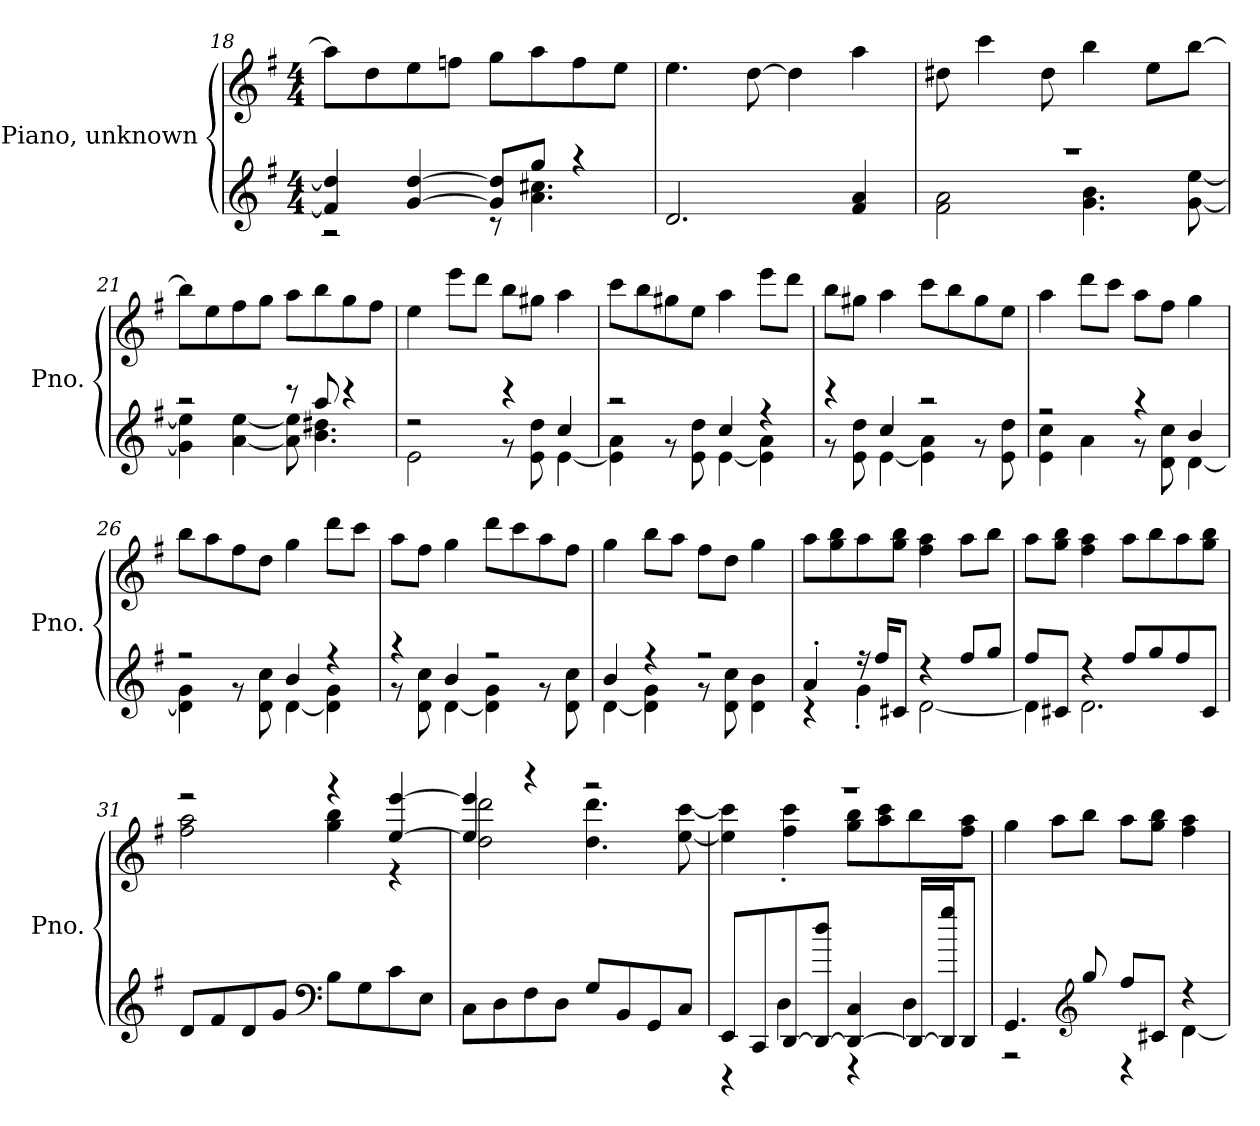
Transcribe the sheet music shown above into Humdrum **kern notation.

**kern	**kern
*part1	*part1
*staff2	*staff1
*I"Piano, unknown	*
*I'Pno.	*
*clefG2	*clefG2
*k[f#]	*k[f#]
*M4/4	*M4/4
=18	=18
*^	*
4f/] 4dd/]	2r	8aa\L]
.	.	8dd\
[4g/ [4dd/	.	8ee\
.	.	8ffn\J
8g/] 8dd/]L	8r	8gg\L
8gg/J	4.a\ 4.cc#X\	8aa\
4r	.	8ff\
.	.	8ee\J
*v	*v	*
=19	=19
2.d/	4.ee\
.	[8dd\
.	4dd\]
4f#/ 4a/	4aa\
!!LO:LB:g=z
=20	=20
*^	*
1r	2f#\ 2a\	8dd#X\
.	.	4ccc\
.	.	8dd#\
.	4.g\ 4.b\	4bb\
.	.	8ee\L
.	[8g\ [8ee\	[8bb\J
=21	=21	=21
2r	4g\] 4ee\]	8bb\L]
.	.	8ee\
.	[4a\ [4ee\	8ff#\
.	.	8gg\J
8r	8a\] 8ee\]	8aa\L
8aa/	4.b\ 4.dd#X\	8bb\
4r	.	8gg\
.	.	8ff#\J
=22	=22	=22
2r	2e\	4ee\
.	.	8eee\L
.	.	8ddd\J
4r	8r	8bb\L
.	8e\ 8dd\	8gg#X\J
4cc/	[4e\	4aa\
=23	=23	=23
2r	4e\] 4a\	8ccc\L
.	.	8bb\
.	8r	8gg#X\
.	8e\ 8dd\	8ee\J
4cc/	[4e\	4aa\
4r	4e\] 4a\	8eee\L
.	.	8ddd\J
=24	=24	=24
4r	8r	8bb\L
.	8e\ 8dd\	8gg#X\J
4cc/	[4e\	4aa\
2r	4e\] 4a\	8ccc\L
.	.	8bb\
.	8r	8gg#\
.	8e\ 8dd\	8ee\J
!!LO:PB:g=z
=25	=25	=25
2r	4e\ 4cc\	4aa\
.	4a\	8ddd\L
.	.	8ccc\J
4r	8r	8aa\L
.	8d\ 8cc\	8ff#\J
4b/	[4d\	4gg\
=26	=26	=26
2r	4d\] 4g\	8bb\L
.	.	8aa\
.	8r	8ff#\
.	8d\ 8cc\	8dd\J
4b/	[4d\	4gg\
4r	4d\] 4g\	8ddd\L
.	.	8ccc\J
=27	=27	=27
4r	8r	8aa\L
.	8d\ 8cc\	8ff#\J
4b/	[4d\	4gg\
2r	4d\] 4g\	8ddd\L
.	.	8ccc\
.	8r	8aa\
.	8d\ 8cc\	8ff#\J
=28	=28	=28
4b/	[4d\	4gg\
4r	4d\] 4g\	8bb\L
.	.	8aa\J
2r	8r	8ff#\L
.	8d\ 8cc\	8dd\J
.	4d\ 4b\	4gg\
!!LO:LB:g=z
=29	=29	=29
4a'/	4r	8aa\L
.	.	8gg\ 8bb\
16r	4g'\	8aa\
16ff#/KL	.	.
8c#X/J	.	8gg\ 8bb\J
4r	[2d\	4ff#\ 4aa\
8ff#/L	.	8aa\L
8gg/J	.	8bb\J
=30	=30	=30
8ff#/L	4d\]	8aa\L
8c#X/J	.	8gg\ 8bb\J
4r	2.d\	4ff#\ 4aa\
8ff#/L	.	8aa\L
8gg/	.	8bb\
8ff#/	.	8aa\
8c#/J	.	8gg\ 8bb\J
*v	*v	*
=31	=31
*	*^
8d/L	2r	2ff#\ 2aa\
8f#/	.	.
8d/	.	.
8g/J	.	.
*clefF4	*	*
8B\L	4r	4gg\ 4bb\
8G\	.	.
8c\	[4ee/ [4eee/	4r
8E\J	.	.
=32	=32	=32
8C\L	4ee/] 4eee/]	2dd\ 2ddd\
8D\	.	.
8F#\	4r	.
8D\J	.	.
8G/L	2r	4.dd\ 4.ddd\
8BB/	.	.
8GG/	.	.
8C/J	.	[8ee\ [8ccc\
!!LO:LB:g=z	!!
=33	=33	=33
*^	*	*
8EE/L	4r	1r	4ee\] 4ccc\]
8CC/	.	.	.
[8DD/	4D\	.	4ff#\' 4ccc\'
8DD/_ 8dd/J	.	.	.
4DD/_ 4C/	4r	.	8gg\ 8bb\L
.	.	.	8aa\ 8ccc\
16DD/LL_	4D\	.	8bb\
16DD/] 16gg/J	.	.	.
8DD/J	.	.	8ff#\ 8aa\J
*	*	*v	*v
=34	=34	=34
4.GG/	2r	4gg\
.	.	8aa\L
*clefG2	*	*
8gg/	.	8bb\J
8ff#/L	4r	8aa\L
8c#X/J	.	8gg\ 8bb\J
4r	[4d\	4ff#\ 4aa\
*v	*v	*
=	=
*-	*-
